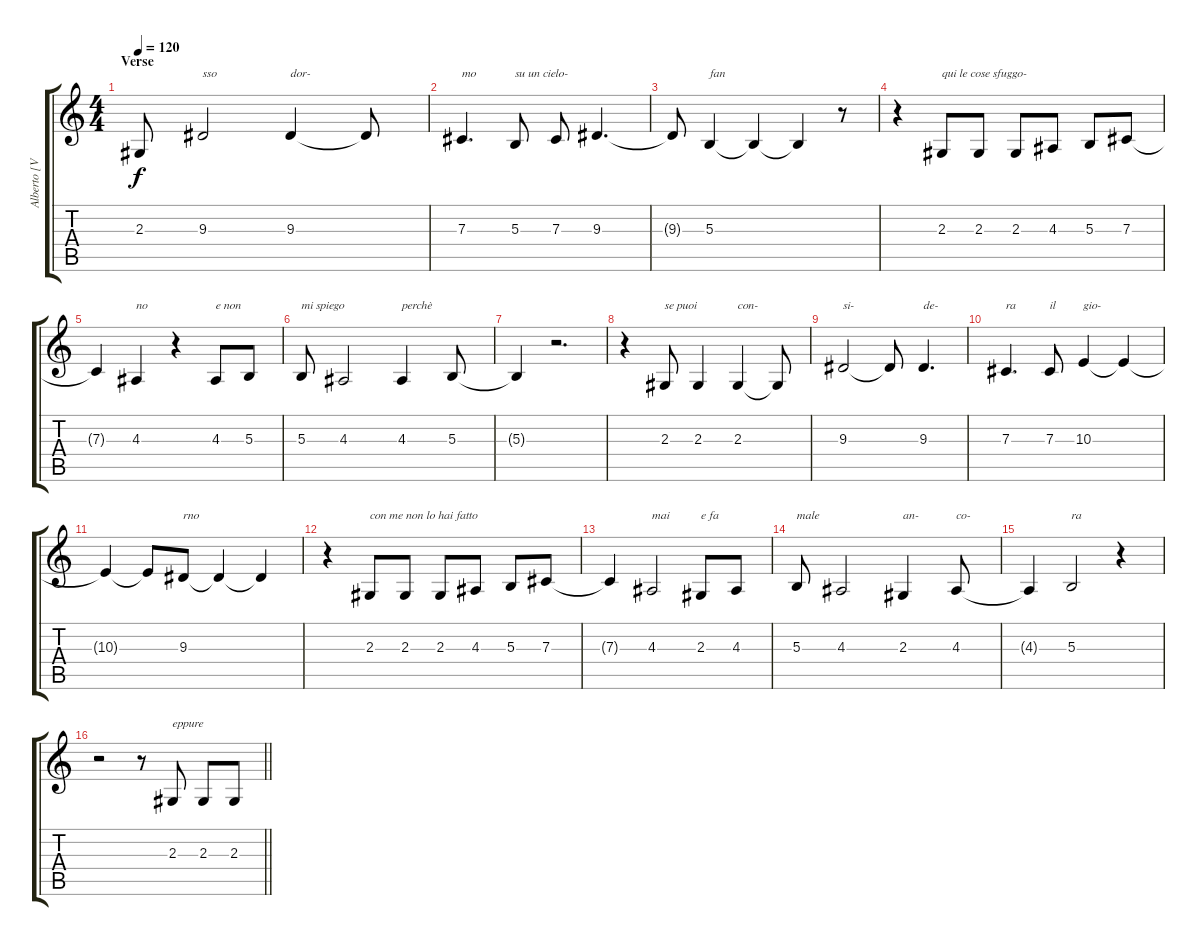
\track ("Alberto [Voce]" "Alberto [V") {instrument lead6voice}
\staff {score tabs}
\tuning (Eb4 Bb3 Gb3 Db3 Ab2 Eb2) {hide}
\ts (4 4)
\section ("" "Verse")
\tempo 120
\clef g2
\ks c
2.3{t}.8{dy f} 9.3.2{txt "sso"} 9.3.4{txt "dor-"} 9.3{t}.8 |
7.3.4{d txt "mo"} 5.3.8{txt "su un cielo-"} 7.3.8 9.3.4{d} |
9.3{t}.8 5.3.4{txt "fan"} 5.3{t}.4 5.3{t}.4 r.8 |
r.4 2.3.8{txt "qui le cose sfuggo-"} 2.3.8 2.3.8 4.3.8 5.3.8 7.3.8 |
7.3{t}.4 4.3.4{txt "no"} r.4 4.3.8{txt "e non "} 5.3.8 |
5.3.8{txt "mi spiego"} 4.3.2 4.3.4{txt "perchè"} 5.3.8 |
5.3{t}.4 r.2{d} |
r.4 2.3.8{txt "se puoi "} 2.3.4 2.3.4{txt "con-"} 2.3{t}.8 |
9.3.2{txt "si-"} 9.3{t}.8 9.3.4{d txt "de-"} |
7.3.4{d txt "ra"} 7.3.8{txt "il"} 10.3.4{txt "gio-"} 10.3{t}.4 |
10.3{t}.4 10.3{t}.8 9.3.8{txt "rno"} 9.3{t}.4 9.3{t}.4 |
r.4 2.3.8{txt "con me non lo hai fatto "} 2.3.8 2.3.8 4.3.8 5.3.8 7.3.8 |
7.3{t}.4 4.3.2{txt "mai"} 2.3.8{txt "e fa"} 4.3.8 |
5.3.8{txt "male"} 4.3.2 2.3.4{txt "an-"} 4.3.8{txt "co-"} |
4.3{t}.4 5.3.2{txt "ra"} r.4 |
\barLineRight lightlight
r.2 r.8 2.3.8{txt "eppure"} 2.3.8 2.3.8
